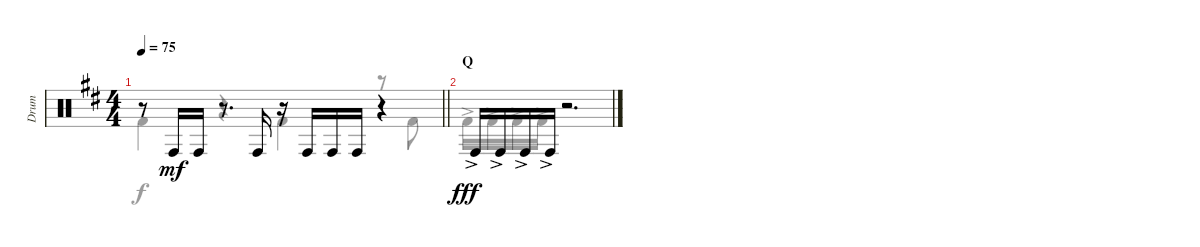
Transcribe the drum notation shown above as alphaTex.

\track ("Drum" "Drum") {instrument percussion}
\staff {score}
\articulation defaults
\voice
\ts (4 4)
\tempo 75
\clef neutral
\barLineRight lightlight
\ks d
r.8{dy mf} "Conga high (hit)".16 "Conga high (hit)".16 r.8{d} "Conga high (hit)".16 r.16 "Conga high (hit)".16 "Conga high (hit)".16 "Conga high (hit)".16 r.4 |
\section ("" "Q")
"Conga high (hit)"{ac}.16{dy fff} "Conga high (hit)"{ac}.16 "Conga high (hit)"{ac}.16 "Conga high (hit)"{ac}.16 r.2{d}
\voice
\clef neutral
\ottava regular
\simile none
\barLineRight lightlight
\ks d "Kick (hit) 2".4{dy f}
r.4 "Kick (hit) 2".4 r.8 "Kick (hit) 2".8 |
"Kick (hit) 2"{ac}.16{dy fff} "Kick (hit) 2"{ac}.16 "Kick (hit) 2"{ac}.16 "Kick (hit) 2"{ac}.16 r.2{d}
